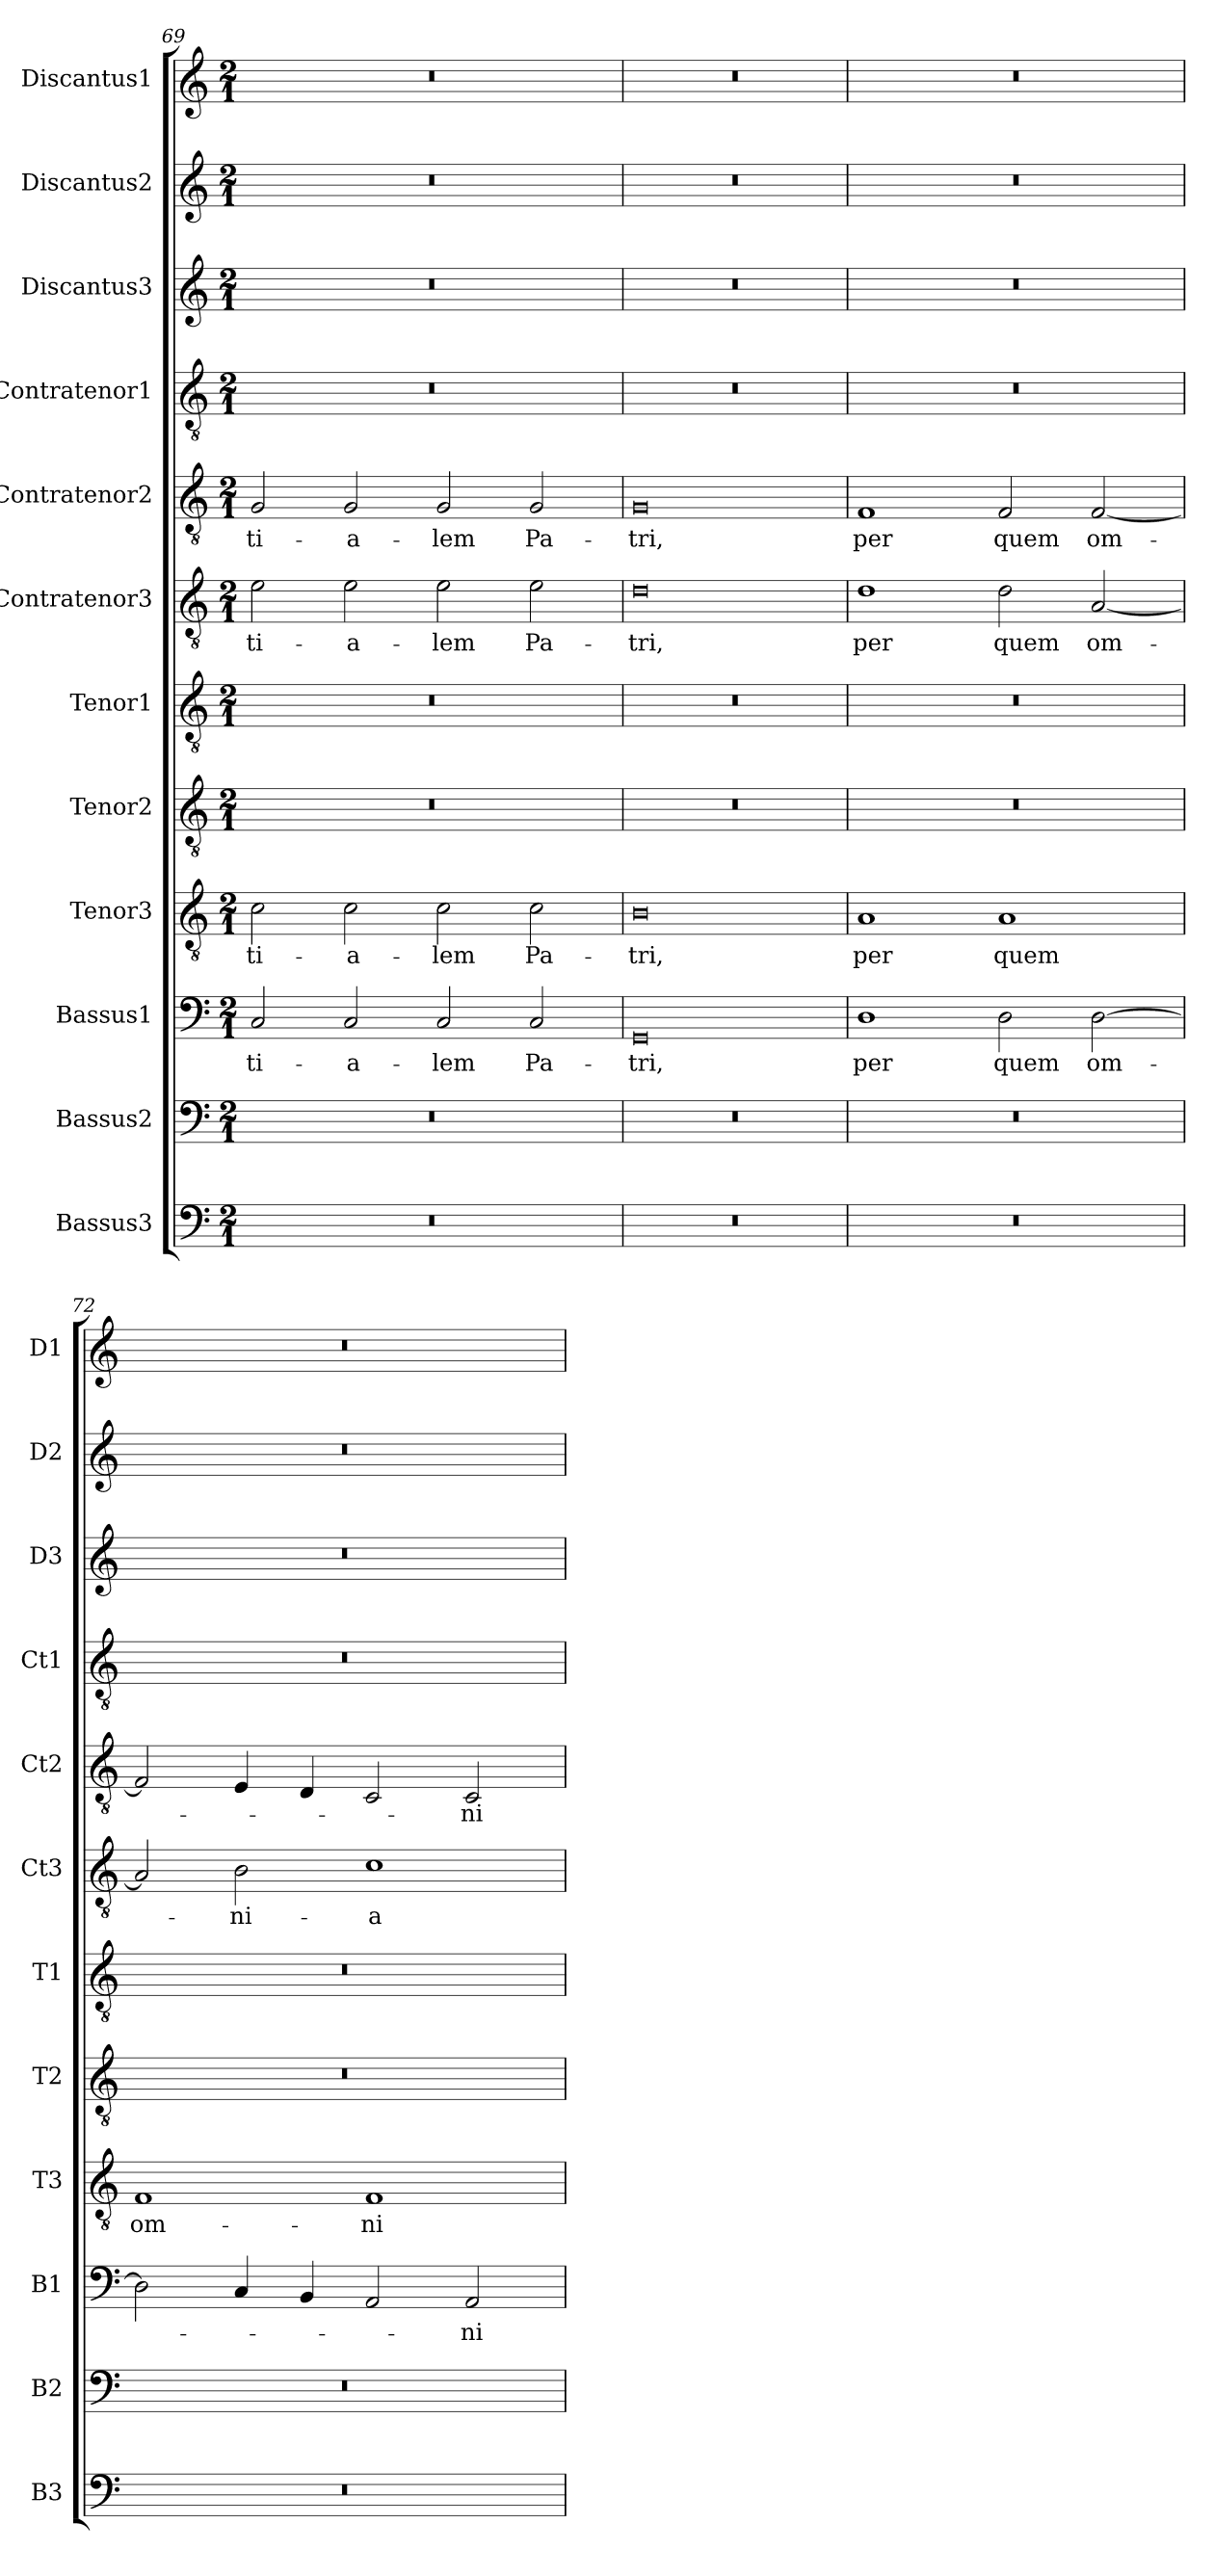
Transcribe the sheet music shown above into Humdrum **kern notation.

**kern	**kern	**kern	**text	**kern	**text	**kern	**kern	**kern	**text	**kern	**text	**kern	**kern	**kern	**kern
*part12	*part11	*part10	*part10	*part9	*part9	*part8	*part7	*part6	*part6	*part5	*part5	*part4	*part3	*part2	*part1
*staff12	*staff11	*staff10	*staff10	*staff9	*staff9	*staff8	*staff7	*staff6	*staff6	*staff5	*staff5	*staff4	*staff3	*staff2	*staff1
*I"Bassus3	*I"Bassus2	*I"Bassus1	*	*I"Tenor3	*	*I"Tenor2	*I"Tenor1	*I"Contratenor3	*	*I"Contratenor2	*	*I"Contratenor1	*I"Discantus3	*I"Discantus2	*I"Discantus1
*I'B3	*I'B2	*I'B1	*	*I'T3	*	*I'T2	*I'T1	*I'Ct3	*	*I'Ct2	*	*I'Ct1	*I'D3	*I'D2	*I'D1
*clefF4	*clefF4	*clefF4	*	*clefGv2	*	*clefGv2	*clefGv2	*clefGv2	*	*clefGv2	*	*clefGv2	*clefG2	*clefG2	*clefG2
*k[]	*k[]	*k[]	*	*k[]	*	*k[]	*k[]	*k[]	*	*k[]	*	*k[]	*k[]	*k[]	*k[]
*M2/1	*M2/1	*M2/1	*	*M2/1	*	*M2/1	*M2/1	*M2/1	*	*M2/1	*	*M2/1	*M2/1	*M2/1	*M2/1
=69	=69	=69	=69	=69	=69	=69	=69	=69	=69	=69	=69	=69	=69	=69	=69
0r	0r	2C	-ti-	2c	-ti-	0r	0r	2e	-ti-	2G	-ti-	0r	0r	0r	0r
.	.	2C	-a-	2c	-a-	.	.	2e	-a-	2G	-a-	.	.	.	.
.	.	2C	-lem	2c	-lem	.	.	2e	-lem	2G	-lem	.	.	.	.
.	.	2C	Pa-	2c	Pa-	.	.	2e	Pa-	2G	Pa-	.	.	.	.
=70	=70	=70	=70	=70	=70	=70	=70	=70	=70	=70	=70	=70	=70	=70	=70
0r	0r	0GG	-tri,	0B	-tri,	0r	0r	0d	-tri,	0G	-tri,	0r	0r	0r	0r
=71	=71	=71	=71	=71	=71	=71	=71	=71	=71	=71	=71	=71	=71	=71	=71
0r	0r	1D	per	1A	per	0r	0r	1d	per	1F	per	0r	0r	0r	0r
.	.	2D	quem	1A	quem	.	.	2d	quem	2F	quem	.	.	.	.
.	.	[2D	om-	.	.	.	.	[2A	om-	[2F	om-	.	.	.	.
=72	=72	=72	=72	=72	=72	=72	=72	=72	=72	=72	=72	=72	=72	=72	=72
0r	0r	2D]	.	1F	om-	0r	0r	2A]	.	2F]	.	0r	0r	0r	0r
.	.	4C	.	.	.	.	.	2B	-ni-	4E	.	.	.	.	.
.	.	4BB	.	.	.	.	.	.	.	4D	.	.	.	.	.
.	.	2AA	.	1F	-ni-	.	.	1c	-a	2C	.	.	.	.	.
.	.	2AA	-ni-	.	.	.	.	.	.	2C	-ni-	.	.	.	.
=	=	=	=	=	=	=	=	=	=	=	=	=	=	=	=
*-	*-	*-	*-	*-	*-	*-	*-	*-	*-	*-	*-	*-	*-	*-	*-
